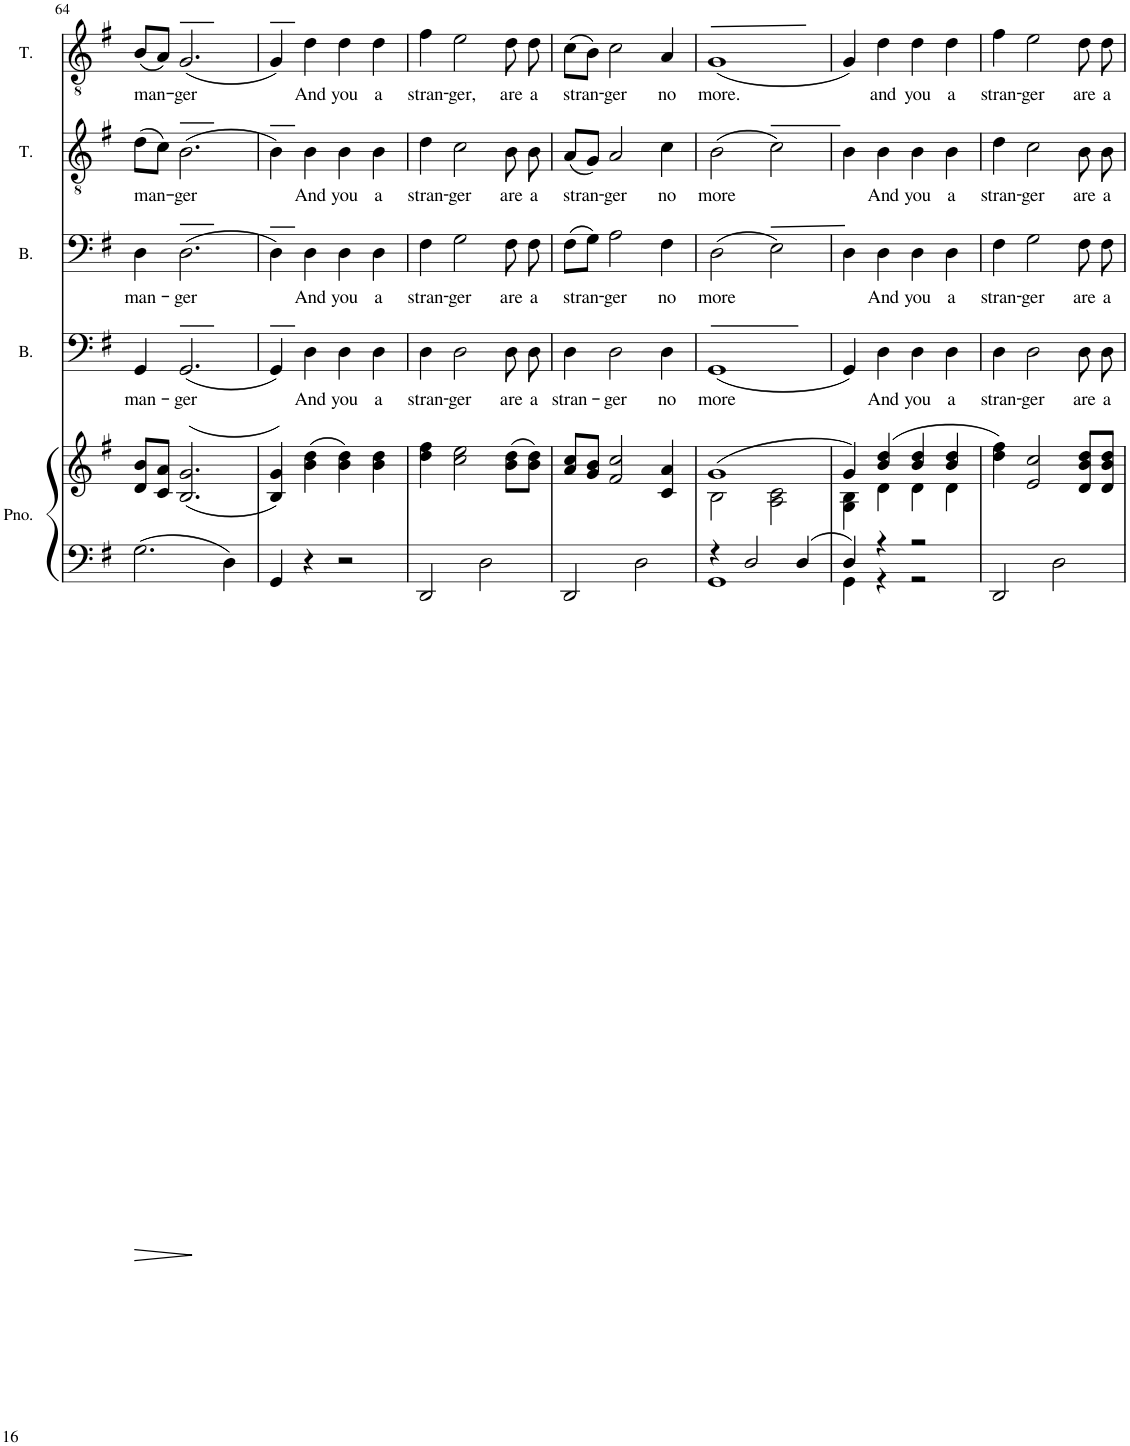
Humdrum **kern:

**kern	**kern	**kern	**text	**kern	**text	**kern	**text	**kern	**text
*part5	*part5	*part4	*part4	*part3	*part3	*part2	*part2	*part1	*part1
*staff6	*staff5	*staff4	*staff4	*staff3	*staff3	*staff2	*staff2	*staff1	*staff1
*I"Piano	*	*I"Bass	*	*I"Bass	*	*I"Tenor	*	*I"Tenor	*
*I'Pno.	*	*I'B.	*	*I'B.	*	*I'T.	*	*I'T.	*
!!LO:PB:g=z
*clefF4	*clefG2	*clefF4	*	*clefF4	*	*clefGv2	*	*clefGv2	*
*k[f#]	*k[f#]	*k[f#]	*	*k[f#]	*	*k[f#]	*	*k[f#]	*
*M4/4	*M4/4	*M4/4	*	*M4/4	*	*M4/4	*	*M4/4	*
*met(c)	*met(c)	*met(c)	*	*met(c)	*	*met(c)	*	*met(c)	*
=64	=64	=64	=64	=64	=64	=64	=64	=64	=64
!	!	!	!LO:LY:b	!	!LO:LY:b	!	!LO:LY:b	!	!LO:LY:b
2.G\	8d/ 8b/L	4GG/	man-	4D\	man-	(8d\L	man-	(8B/L	man-
.	8c/ 8a/J	.	.	.	.	8c\J)	.	8A/J)	.
!	!	!	!LO:LY:b	!	!LO:LY:b	!	!LO:LY:b	!	!LO:LY:b
.	((2.B/ 2.g/	(2.GG/	-ger	(2.D\	-ger	(2.B\	-ger	(2.G/	-ger
4D\	.	.	.	.	.	.	.	.	.
=65	=65	=65	=65	=65	=65	=65	=65	=65	=65
4GG/	4B/ 4g/))	4GG/)	.	4D\)	.	4B\)	.	4G/)	.
!	!	!	!LO:LY:b	!	!LO:LY:b	!	!LO:LY:b	!	!LO:LY:b
4r	(4b\ 4dd\	4D\	And	4D\	And	4B\	And	4d\	And
!	!	!	!LO:LY:b	!	!LO:LY:b	!	!LO:LY:b	!	!LO:LY:b
2r	4b\ 4dd\)	4D\	you	4D\	you	4B\	you	4d\	you
!	!	!	!LO:LY:b	!	!LO:LY:b	!	!LO:LY:b	!	!LO:LY:b
.	4b\ 4dd\	4D\	a	4D\	a	4B\	a	4d\	a
=66	=66	=66	=66	=66	=66	=66	=66	=66	=66
!	!	!	!LO:LY:b	!	!LO:LY:b	!	!LO:LY:b	!	!LO:LY:b
2DD/	4dd\ 4ff#\	4D\	stran-	4F#\	stran-	4d\	stran-	4f#\	stran-
!	!	!	!LO:LY:b	!	!LO:LY:b	!	!LO:LY:b	!	!LO:LY:b
.	2cc\ 2ee\	2D\	-ger	2G\	-ger	2c\	-ger	2e\	-ger,
2D\	.	.	.	.	.	.	.	.	.
!	!	!	!LO:LY:b	!	!LO:LY:b	!	!LO:LY:b	!	!LO:LY:b
.	(8b\ 8dd\L	8D\L	are	8F#\	are	8B\	are	8d\	are
!	!	!	!LO:LY:b	!	!LO:LY:b	!	!LO:LY:b	!	!LO:LY:b
.	8b\ 8dd\J)	8D\J	a	8F#\	a	8B\	a	8d\	a
=67	=67	=67	=67	=67	=67	=67	=67	=67	=67
!	!	!	!LO:LY:b	!	!LO:LY:b	!	!LO:LY:b	!	!LO:LY:b
2DD/	8a/ 8cc/L	4D\	stran-	(8F#\L	stran-	(8A/L	stran-	(8c\L	stran-
.	8g/ 8b/J	.	.	8G\J)	.	8G/J)	.	8B\J)	.
!	!	!	!LO:LY:b	!	!LO:LY:b	!	!LO:LY:b	!	!LO:LY:b
.	2f#/ 2cc/	2D\	-ger	2A\	-ger	2A/	-ger	2c\	-ger
2D\	.	.	.	.	.	.	.	.	.
!	!	!	!LO:LY:b	!	!LO:LY:b	!	!LO:LY:b	!	!LO:LY:b
.	4c/ 4a/	4D\	no	4F#\	no	4c\	no	4A/	no
=68	=68	=68	=68	=68	=68	=68	=68	=68	=68
*^	*^	*	*	*	*	*	*	*	*
!	!	!	!	!	!LO:LY:b	!	!LO:LY:b	!	!LO:LY:b	!	!LO:LY:b
4r	1GG	(1g	2B\	(1GG	more	(2D\	more	(2B\	more	(1G	more.
2D/	.	.	.	.	.	.	.	.	.	.	.
.	.	.	2A\ 2c\	.	.	2E\)	.	2c\)	.	.	.
4D/	.	.	.	.	.	.	.	.	.	.	.
=69	=69	=69	=69	=69	=69	=69	=69	=69	=69	=69	=69
4D/	4GG\	4g/)	4G\ 4B\	4GG/)	.	4D\	.	4B\	.	4G/)	.
!	!	!	!	!	!LO:LY:b	!	!LO:LY:b	!	!LO:LY:b	!	!LO:LY:b
4r	4r	(4b/ 4dd/	4d\	4D\	And	4D\	And	4B\	And	4d\	and
!	!	!	!	!	!LO:LY:b	!	!LO:LY:b	!	!LO:LY:b	!	!LO:LY:b
2r	2r	4b/ 4dd/	4d\	4D\	you	4D\	you	4B\	you	4d\	you
!	!	!	!	!	!LO:LY:b	!	!LO:LY:b	!	!LO:LY:b	!	!LO:LY:b
.	.	4b/ 4dd/	4d\	4D\	a	4D\	a	4B\	a	4d\	a
*v	*v	*	*	*	*	*	*	*	*	*	*
=70	=70	=70	=70	=70	=70	=70	=70	=70	=70	=70
!	!	!	!	!LO:LY:b	!	!LO:LY:b	!	!LO:LY:b	!	!LO:LY:b
*	*v	*v	*	*	*	*	*	*	*	*
2DD/	4dd\ 4ff#\)	4D\	stran-	4F#\	stran-	4d\	stran-	4f#\	stran-
!	!	!	!LO:LY:b	!	!LO:LY:b	!	!LO:LY:b	!	!LO:LY:b
.	2e/ 2cc/	2D\	-ger	2G\	-ger	2c\	-ger	2e\	-ger
2D\	.	.	.	.	.	.	.	.	.
!	!	!	!LO:LY:b	!	!LO:LY:b	!	!LO:LY:b	!	!LO:LY:b
.	8d/ 8b/ 8dd/L	8D\L	are	8F#\	are	8B\	are	8d\	are
!	!	!	!LO:LY:b	!	!LO:LY:b	!	!LO:LY:b	!	!LO:LY:b
.	8d/ 8b/ 8dd/J	8D\J	a	8F#\	a	8B\	a	8d\	a
=	=	=	=	=	=	=	=	=	=
*-	*-	*-	*-	*-	*-	*-	*-	*-	*-
